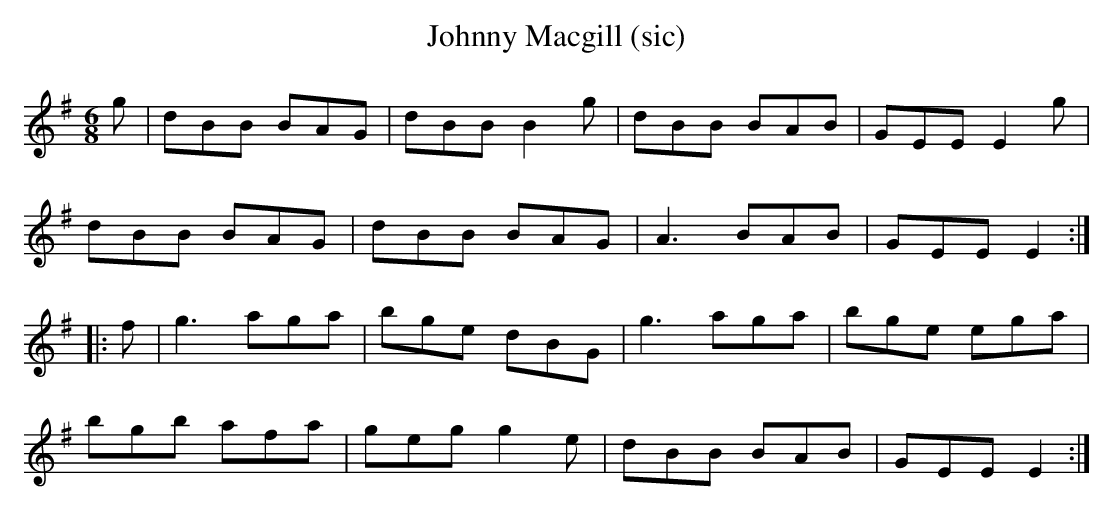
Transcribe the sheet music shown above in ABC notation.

X:1
T:Johnny Macgill (sic)
M:6/8
L:1/8
K:G
g | dBB BAG | dBB B2g | dBB BAB | GEE E2g |
dBB BAG | dBB BAG | A3 BAB | GEE E2 :|
|: f | g3 aga | bge dBG | g3 aga | bge ega |
bgb afa | geg g2e | dBB BAB | GEE E2 :|]
